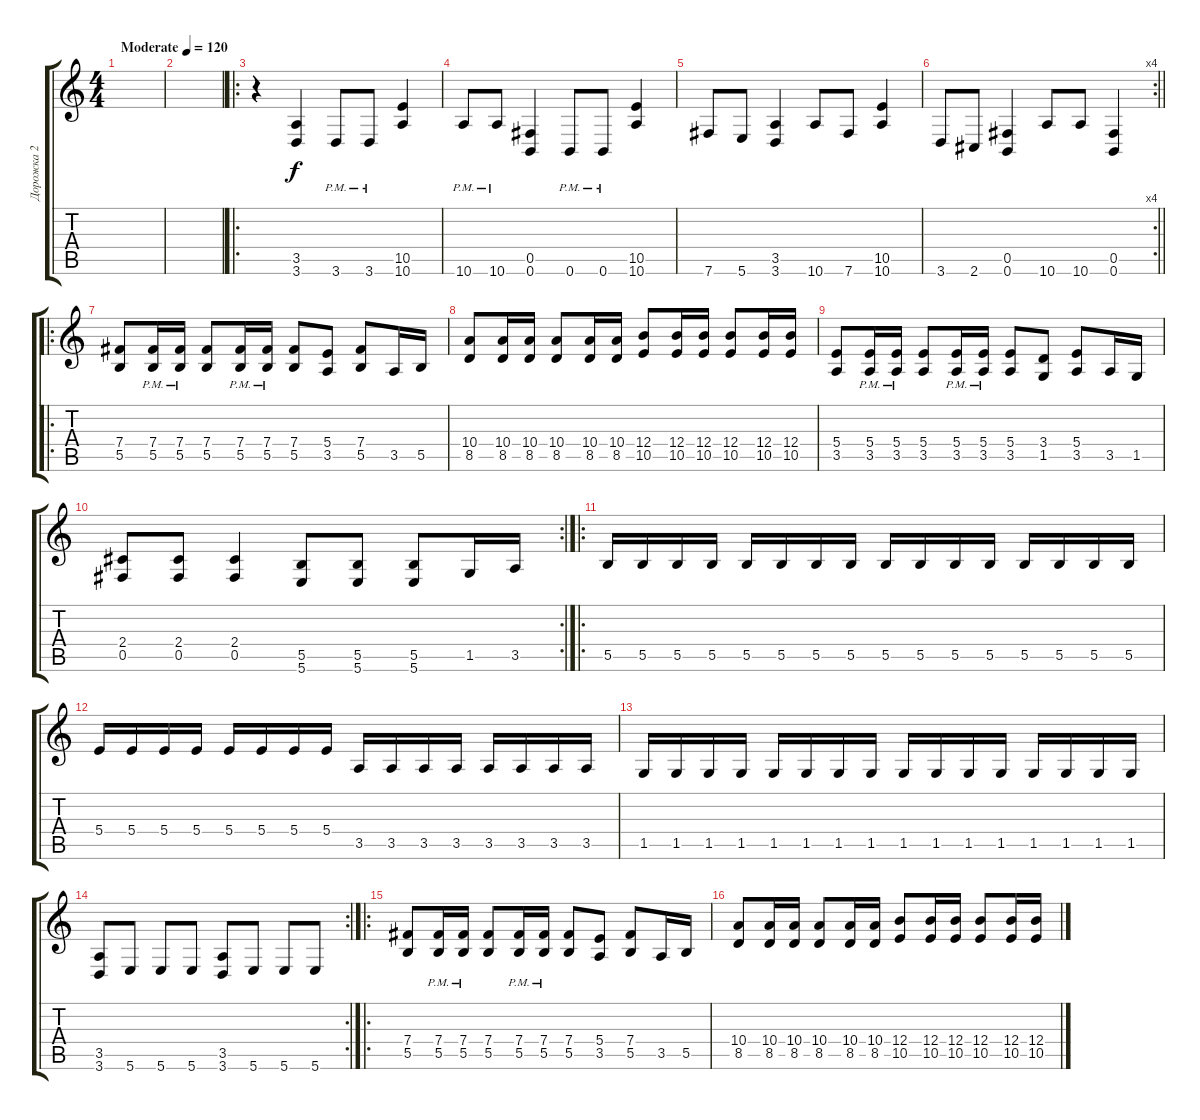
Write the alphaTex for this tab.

\track ("Дорожка 2" "Дорожка 2") {instrument distortionguitar}
\staff {score tabs}
\tuning (Db4 Ab3 E3 B2 Gb2 B1) {hide}
\ts (4 4)
\tempo (120 "Moderate")
\clef g2
\ks c
|
|
\ro
r.4 (3.5 3.6).4 3.6{pm}.8 3.6{pm}.8 (10.5 10.6).4 |
10.6{pm}.8 10.6{pm}.8 (0.5 0.6).4 0.6{pm}.8 0.6{pm}.8 (10.5 10.6).4 |
7.6.8 5.6.8 (3.5 3.6).4 10.6.8 7.6.8 (10.5 10.6).4 |
\rc 4
\barLineRight lightlight
3.6.8 2.6.8 (0.5 0.6).4 10.6.8 10.6.8 (0.5 0.6).4 |
\ro
(7.4 5.5).8 (7.4 5.5{pm}).16 (7.4 5.5{pm}).16 (7.4 5.5).8 (7.4 5.5{pm}).16 (7.4 5.5{pm}).16 (7.4 5.5).8 (5.4 3.5).8 (7.4 5.5).8 3.5.16 5.5.16 |
(10.4 8.5).8 (10.4 8.5).16 (10.4 8.5).16 (10.4 8.5).8 (10.4 8.5).16 (10.4 8.5).16 (12.4 10.5).8 (12.4 10.5).16 (12.4 10.5).16 (12.4 10.5).8 (12.4 10.5).16 (12.4 10.5).16 |
(5.4 3.5).8 (5.4 3.5{pm}).16 (5.4 3.5{pm}).16 (5.4 3.5).8 (5.4 3.5{pm}).16 (5.4 3.5{pm}).16 (5.4 3.5).8 (3.4 1.5).8 (5.4 3.5).8 3.5.16 1.5.16 |
\rc 2
(2.4 0.5).8 (2.4 0.5).8 (2.4 0.5).4 (5.5 5.6).8 (5.5 5.6).8 (5.5 5.6).8 1.5.16 3.5.16 |
\ro
5.5.16 5.5.16 5.5.16 5.5.16 5.5.16 5.5.16 5.5.16 5.5.16 5.5.16 5.5.16 5.5.16 5.5.16 5.5.16 5.5.16 5.5.16 5.5.16 |
5.4.16 5.4.16 5.4.16 5.4.16 5.4.16 5.4.16 5.4.16 5.4.16 3.5.16 3.5.16 3.5.16 3.5.16 3.5.16 3.5.16 3.5.16 3.5.16 |
1.5.16 1.5.16 1.5.16 1.5.16 1.5.16 1.5.16 1.5.16 1.5.16 1.5.16 1.5.16 1.5.16 1.5.16 1.5.16 1.5.16 1.5.16 1.5.16 |
\rc 2
(3.5 3.6).8 5.6.8 5.6.8 5.6.8 (3.5 3.6).8 5.6.8 5.6.8 5.6.8 |
\ro
(7.4 5.5).8 (7.4 5.5{pm}).16 (7.4 5.5{pm}).16 (7.4 5.5).8 (7.4 5.5{pm}).16 (7.4 5.5{pm}).16 (7.4 5.5).8 (5.4 3.5).8 (7.4 5.5).8 3.5.16 5.5.16 |
(10.4 8.5).8 (10.4 8.5).16 (10.4 8.5).16 (10.4 8.5).8 (10.4 8.5).16 (10.4 8.5).16 (12.4 10.5).8 (12.4 10.5).16 (12.4 10.5).16 (12.4 10.5).8 (12.4 10.5).16 (12.4 10.5).16
